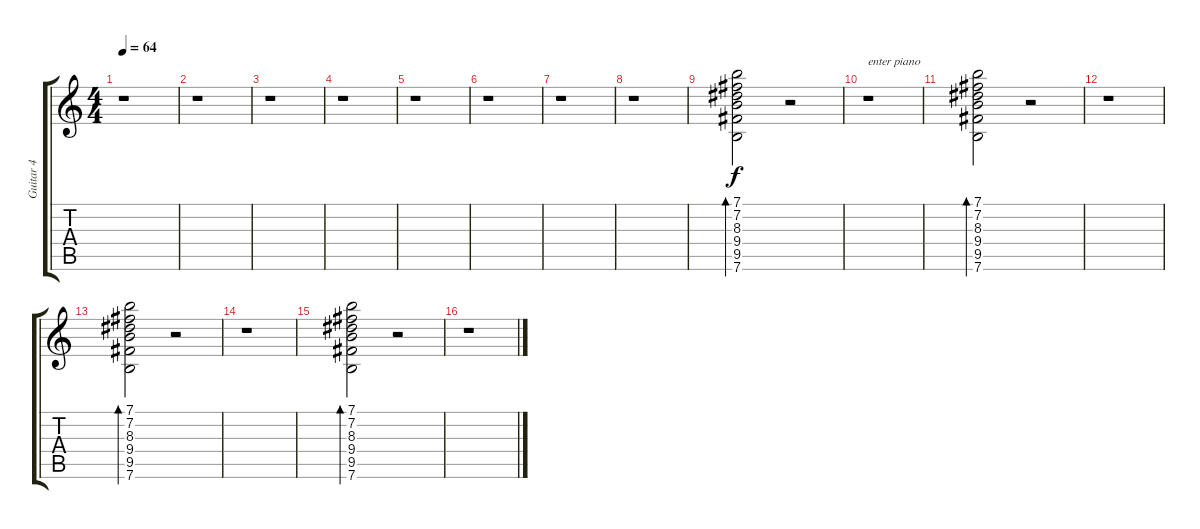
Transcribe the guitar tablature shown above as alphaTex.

\track ("Guitar 4" "Guitar 4") {instrument acousticguitarsteel}
\staff {score tabs}
\tuning (E4 B3 G3 D3 A2 E2) {hide}
\ts (4 4)
\tempo 64
\clef g2
\ks c
r.1{dy f} |
r.1 |
r.1 |
r.1 |
r.1 |
r.1 |
r.1 |
r.1 |
(7.1 7.2 8.3 9.4 9.5 7.6).2{bd 30} r.2 |
r.1{txt "enter piano"} |
(7.1 7.2 8.3 9.4 9.5 7.6).2{bd 30} r.2 |
r.1 |
(7.1 7.2 8.3 9.4 9.5 7.6).2{bd 30} r.2 |
r.1 |
(7.1 7.2 8.3 9.4 9.5 7.6).2{bd 30} r.2 |
r.1
